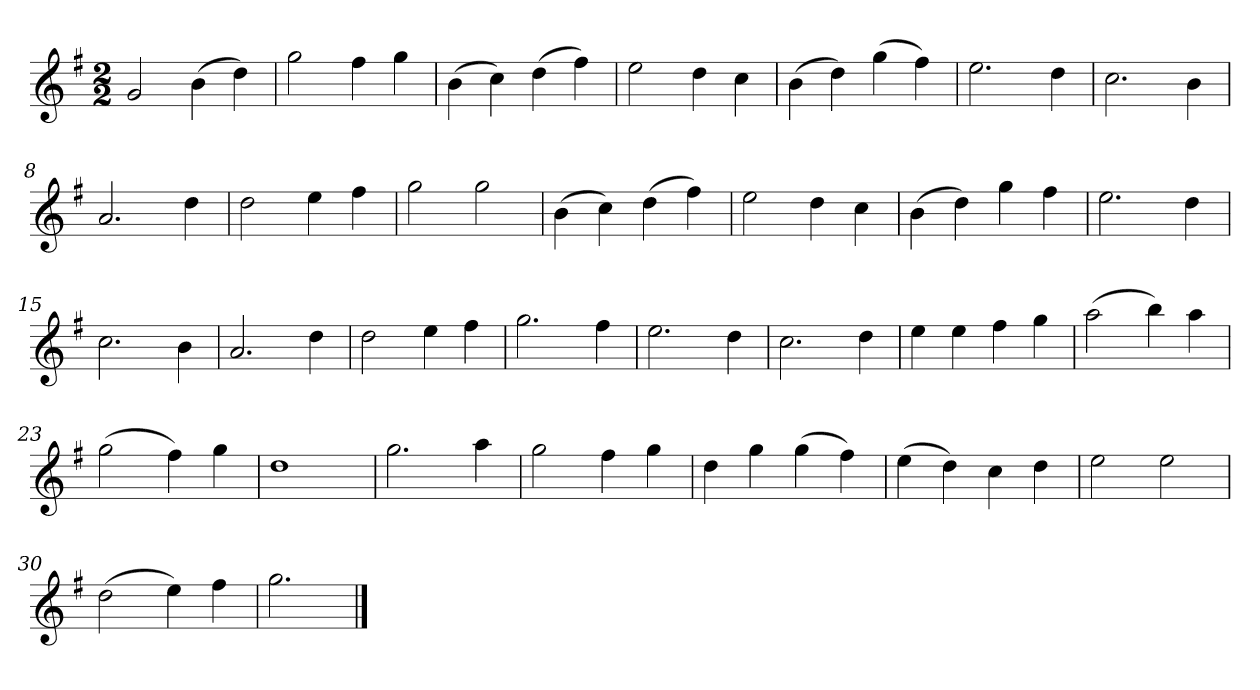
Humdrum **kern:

**kern
*part1
*staff1
*k[f#]
*M2/2
*MM120
=1
2g
(4b
4dd)
=2
2gg
4ff#
4gg
=3
(4b
4cc)
(4dd
4ff#)
=4
2ee
4dd
4cc
=5
(4b
4dd)
(4gg
4ff#)
=6
2.ee
4dd
=7
2.cc
4b
=8
2.a
4dd
=9
2dd
4ee
4ff#
=10
2gg
2gg
=11
(4b
4cc)
(4dd
4ff#)
=12
2ee
4dd
4cc
=13
(4b
4dd)
4gg
4ff#
=14
2.ee
4dd
=15
2.cc
4b
=16
2.a
4dd
=17
2dd
4ee
4ff#
=18
2.gg
4ff#
=19
2.ee
4dd
=20
2.cc
4dd
=21
4ee
4ee
4ff#
4gg
=22
(2aa
4bb)
4aa
=23
(2gg
4ff#)
4gg
=24
1dd
=25
2.gg
4aa
=26
2gg
4ff#
4gg
=27
4dd
4gg
(4gg
4ff#)
=28
(4ee
4dd)
4cc
4dd
=29
2ee
2ee
=30
(2dd
4ee)
4ff#
=31
2.gg
==
*-
